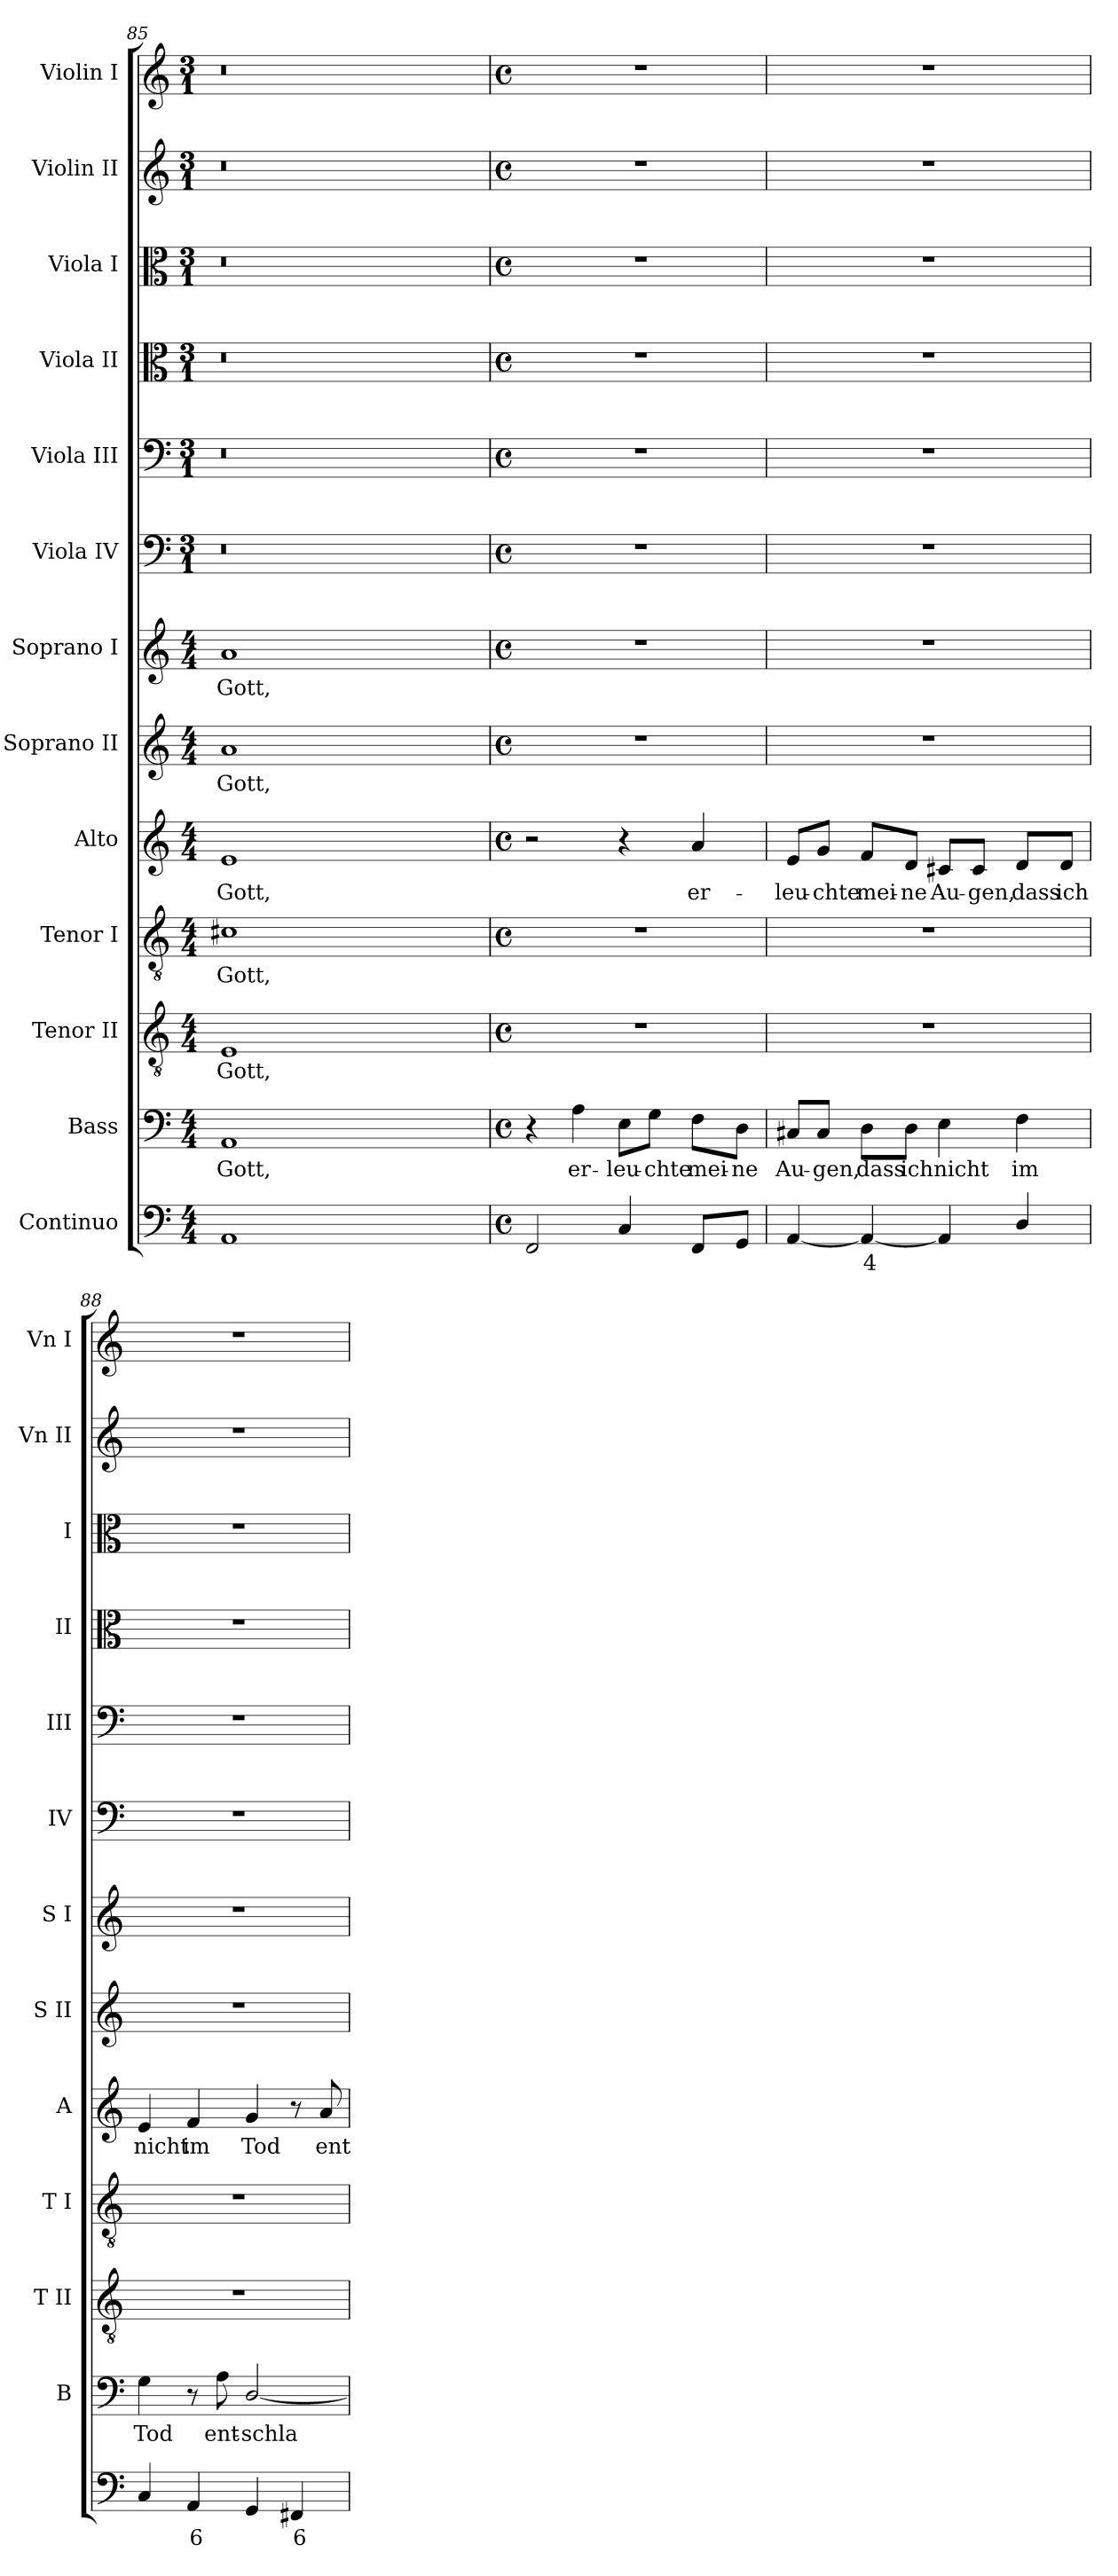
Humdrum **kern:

**kern	**text	**kern	**text	**kern	**text	**kern	**text	**kern	**text	**kern	**text	**kern	**text	**kern	**kern	**kern	**kern	**kern	**kern
*part13	*part13	*part12	*part12	*part11	*part11	*part10	*part10	*part9	*part9	*part8	*part8	*part7	*part7	*part6	*part5	*part4	*part3	*part2	*part1
*staff13	*staff13	*staff12	*staff12	*staff11	*staff11	*staff10	*staff10	*staff9	*staff9	*staff8	*staff8	*staff7	*staff7	*staff6	*staff5	*staff4	*staff3	*staff2	*staff1
*I"Continuo	*	*I"Bass	*	*I"Tenor II	*	*I"Tenor I	*	*I"Alto	*	*I"Soprano II	*	*I"Soprano I	*	*I"Viola IV	*I"Viola III	*I"Viola II	*I"Viola I	*I"Violin II	*I"Violin I
*	*	*I'B	*	*I'T II	*	*I'T I	*	*I'A	*	*I'S II	*	*I'S I	*	*I'IV	*I'III	*I'II	*I'I	*I'Vn II	*I'Vn I
*clefF4	*	*clefF4	*	*clefGv2	*	*clefGv2	*	*clefG2	*	*clefG2	*	*clefG2	*	*clefF4	*clefF4	*clefC3	*clefC3	*clefG2	*clefG2
*k[]	*	*k[]	*	*k[]	*	*k[]	*	*k[]	*	*k[]	*	*k[]	*	*k[]	*k[]	*k[]	*k[]	*k[]	*k[]
*C:	*	*C:	*	*C:	*	*C:	*	*C:	*	*C:	*	*C:	*	*C:	*C:	*C:	*C:	*C:	*C:
*M4/4	*	*M4/4	*	*M4/4	*	*M4/4	*	*M4/4	*	*M4/4	*	*M4/4	*	*M3/1	*M3/1	*M3/1	*M3/1	*M3/1	*M3/1
=85	=85	=85	=85	=85	=85	=85	=85	=85	=85	=85	=85	=85	=85	=85	=85	=85	=85	=85	=85
!	!	!	!LO:LY:b	!	!LO:LY:b	!	!LO:LY:b	!	!LO:LY:b	!	!LO:LY:b	!	!LO:LY:b	!	!	!	!	!	!
1AA	.	1AA	Gott,	1E	Gott,	1c#X	Gott,	1e	Gott,	1a	Gott,	1a	Gott,	0.r	0.r	0.r	0.r	0.r	0.r
0ryy	.	0ryy	.	0ryy	.	0ryy	.	0ryy	.	0ryy	.	0ryy	.	.	.	.	.	.	.
!!LO:LB:g=z
=86	=86	=86	=86	=86	=86	=86	=86	=86	=86	=86	=86	=86	=86	=86	=86	=86	=86	=86	=86
*M4/4	*	*M4/4	*	*M4/4	*	*M4/4	*	*M4/4	*	*M4/4	*	*M4/4	*	*M4/4	*M4/4	*M4/4	*M4/4	*M4/4	*M4/4
*met(c)	*	*met(c)	*	*met(c)	*	*met(c)	*	*met(c)	*	*met(c)	*	*met(c)	*	*met(c)	*met(c)	*met(c)	*met(c)	*met(c)	*met(c)
2FF	.	4r	.	1r	.	1r	.	2r	.	1r	.	1r	.	1r	1r	1r	1r	1r	1r
!	!	!	!LO:LY:b	!	!	!	!	!	!	!	!	!	!	!	!	!	!	!	!
.	.	4A	er-	.	.	.	.	.	.	.	.	.	.	.	.	.	.	.	.
!	!	!	!LO:LY:b	!	!	!	!	!	!	!	!	!	!	!	!	!	!	!	!
4C	.	8E\L	-leu-	.	.	.	.	4r	.	.	.	.	.	.	.	.	.	.	.
!	!	!	!LO:LY:b	!	!	!	!	!	!	!	!	!	!	!	!	!	!	!	!
.	.	8G\J	-chte	.	.	.	.	.	.	.	.	.	.	.	.	.	.	.	.
!	!	!	!LO:LY:b	!	!	!	!	!	!LO:LY:b	!	!	!	!	!	!	!	!	!	!
8FFL	.	8F\L	mei-	.	.	.	.	4a	er-	.	.	.	.	.	.	.	.	.	.
!	!	!	!LO:LY:b	!	!	!	!	!	!	!	!	!	!	!	!	!	!	!	!
8GGJ	.	8D\J	-ne	.	.	.	.	.	.	.	.	.	.	.	.	.	.	.	.
=87	=87	=87	=87	=87	=87	=87	=87	=87	=87	=87	=87	=87	=87	=87	=87	=87	=87	=87	=87
!	!	!	!LO:LY:b	!	!	!	!	!	!LO:LY:b	!	!	!	!	!	!	!	!	!	!
[4AA	.	8C#X/L	Au-	1r	.	1r	.	8e/L	-leu-	1r	.	1r	.	1r	1r	1r	1r	1r	1r
!	!	!	!LO:LY:b	!	!	!	!	!	!LO:LY:b	!	!	!	!	!	!	!	!	!	!
.	.	8C#/J	-gen,	.	.	.	.	8g/J	-chte	.	.	.	.	.	.	.	.	.	.
!	!LO:LY:b	!	!LO:LY:b	!	!	!	!	!	!LO:LY:b	!	!	!	!	!	!	!	!	!	!
4AA_	4	8D\L	dass	.	.	.	.	8f/L	mei-	.	.	.	.	.	.	.	.	.	.
!	!	!	!LO:LY:b	!	!	!	!	!	!LO:LY:b	!	!	!	!	!	!	!	!	!	!
.	.	8D\J	ich	.	.	.	.	8d/J	-ne	.	.	.	.	.	.	.	.	.	.
!	!	!	!LO:LY:b	!	!	!	!	!	!LO:LY:b	!	!	!	!	!	!	!	!	!	!
4AA]	.	4E	nicht	.	.	.	.	8c#X/L	Au-	.	.	.	.	.	.	.	.	.	.
!	!	!	!	!	!	!	!	!	!LO:LY:b	!	!	!	!	!	!	!	!	!	!
.	.	.	.	.	.	.	.	8c#/J	-gen,	.	.	.	.	.	.	.	.	.	.
!	!	!	!LO:LY:b	!	!	!	!	!	!LO:LY:b	!	!	!	!	!	!	!	!	!	!
4D/	.	4F	im	.	.	.	.	8d/L	dass	.	.	.	.	.	.	.	.	.	.
!	!	!	!	!	!	!	!	!	!LO:LY:b	!	!	!	!	!	!	!	!	!	!
.	.	.	.	.	.	.	.	8d/J	ich	.	.	.	.	.	.	.	.	.	.
=88	=88	=88	=88	=88	=88	=88	=88	=88	=88	=88	=88	=88	=88	=88	=88	=88	=88	=88	=88
!	!	!	!LO:LY:b	!	!	!	!	!	!LO:LY:b	!	!	!	!	!	!	!	!	!	!
4C	.	4G	Tod	1r	.	1r	.	4e	nicht	1r	.	1r	.	1r	1r	1r	1r	1r	1r
!	!LO:LY:b	!	!	!	!	!	!	!	!LO:LY:b	!	!	!	!	!	!	!	!	!	!
4AA	6	8r	.	.	.	.	.	4f	im	.	.	.	.	.	.	.	.	.	.
!	!	!	!LO:LY:b	!	!	!	!	!	!	!	!	!	!	!	!	!	!	!	!
.	.	8A	ent-	.	.	.	.	.	.	.	.	.	.	.	.	.	.	.	.
!	!	!	!LO:LY:b	!	!	!	!	!	!LO:LY:b	!	!	!	!	!	!	!	!	!	!
4GG	.	[2D/	-schla-	.	.	.	.	4g	Tod	.	.	.	.	.	.	.	.	.	.
!	!LO:LY:b	!	!	!	!	!	!	!	!	!	!	!	!	!	!	!	!	!	!
4FF#X	6	.	.	.	.	.	.	8r	.	.	.	.	.	.	.	.	.	.	.
!	!	!	!	!	!	!	!	!	!LO:LY:b	!	!	!	!	!	!	!	!	!	!
.	.	.	.	.	.	.	.	8a	ent-	.	.	.	.	.	.	.	.	.	.
=	=	=	=	=	=	=	=	=	=	=	=	=	=	=	=	=	=	=	=
*-	*-	*-	*-	*-	*-	*-	*-	*-	*-	*-	*-	*-	*-	*-	*-	*-	*-	*-	*-
